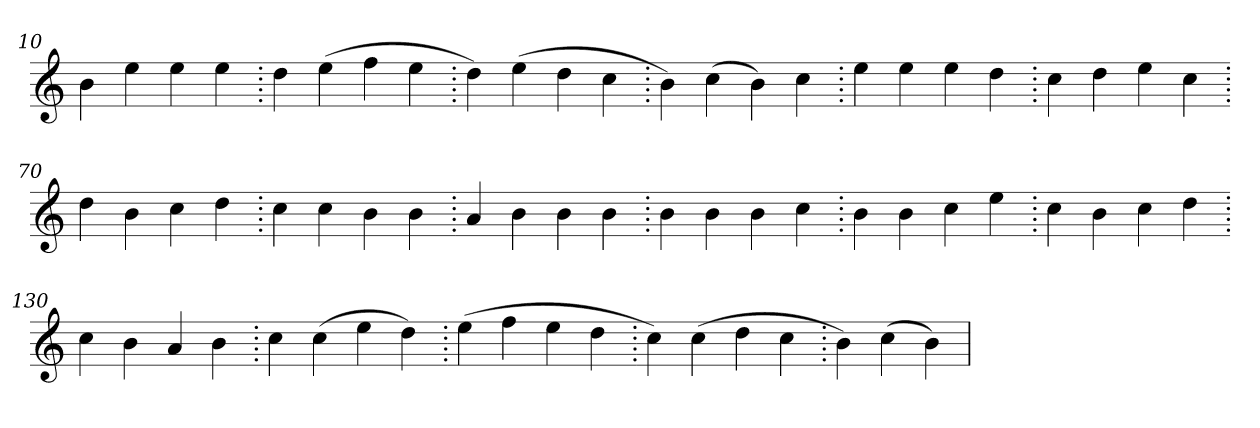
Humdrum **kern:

**kern
*part1
*staff1
*clefG2
=10.
4b
4ee
4ee
4ee
=20.
4dd
(>4ee
4ff
4ee
=30.
4dd)
(>4ee
4dd
4cc
=40.
4b)
(>4cc
4b)
4cc
=50.
4ee
4ee
4ee
4dd
=60.
4cc
4dd
4ee
4cc
=70.
4dd
4b
4cc
4dd
=80.
4cc
4cc
4b
4b
=90.
4a
4b
4b
4b
=100.
4b
4b
4b
4cc
=110.
4b
4b
4cc
4ee
=120.
4cc
4b
4cc
4dd
=130.
4cc
4b
4a
4b
=140.
4cc
(>4cc
4ee
4dd)
=150.
(>4ee
4ff
4ee
4dd
=160.
4cc)
(>4cc
4dd
4cc
=170.
4b)
(>4cc
4b)
=
*-
